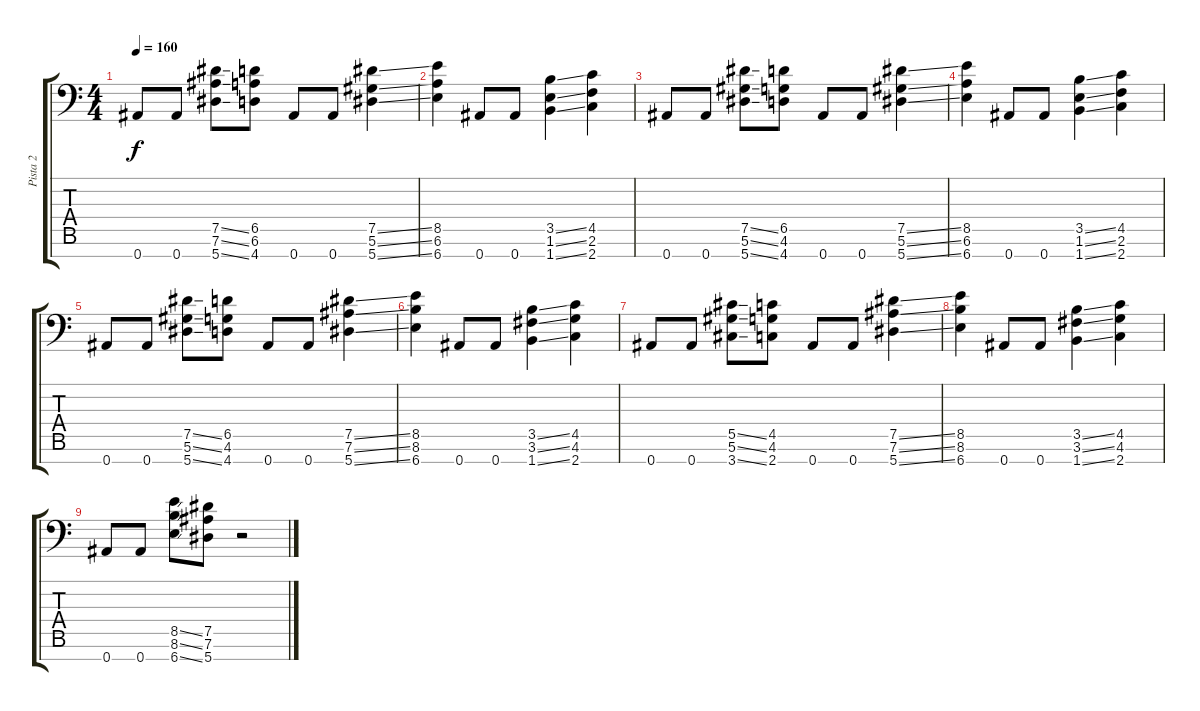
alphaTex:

\track ("Pista 2" "Pista 2") {instrument distortionguitar}
\staff {score tabs}
\tuning (Eb4 Bb3 Gb3 Db3 Ab2 Eb2 Bb1) {hide}
\ts (4 4)
\tempo 160
\clef f4
\ks c
0.7.8{dy f} 0.7.8 (7.5{ss} 7.6{ss} 5.7{ss}).8 (6.5 6.6 4.7).8 0.7.8 0.7.8 (7.5{ss} 5.6{ss} 5.7{ss}).4 |
(8.5 6.6 6.7).4 0.7.8 0.7.8 (3.5{ss} 1.6{ss} 1.7{ss}).4 (4.5 2.6 2.7).4 |
0.7.8 0.7.8 (7.5{ss} 5.6{ss} 5.7{ss}).8 (6.5 4.6 4.7).8 0.7.8 0.7.8 (7.5{ss} 5.6{ss} 5.7{ss}).4 |
(8.5 6.6 6.7).4 0.7.8 0.7.8 (3.5{ss} 1.6{ss} 1.7{ss}).4 (4.5 2.6 2.7).4 |
0.7.8 0.7.8 (7.5{ss} 5.6{ss} 5.7{ss}).8 (6.5 4.6 4.7).8 0.7.8 0.7.8 (7.5{ss} 7.6{ss} 5.7{ss}).4 |
(8.5 8.6 6.7).4 0.7.8 0.7.8 (3.5{ss} 3.6{ss} 1.7{ss}).4 (4.5 4.6 2.7).4 |
0.7.8 0.7.8 (5.5{ss} 5.6{ss} 3.7{ss}).8 (4.5 4.6 2.7).8 0.7.8 0.7.8 (7.5{ss} 7.6{ss} 5.7{ss}).4 |
(8.5 8.6 6.7).4 0.7.8 0.7.8 (3.5{ss} 3.6{ss} 1.7{ss}).4 (4.5 4.6 2.7).4 |
0.7.8 0.7.8 (8.5{ss} 8.6{ss} 6.7{ss}).8 (7.5 7.6 5.7).8 r.2
